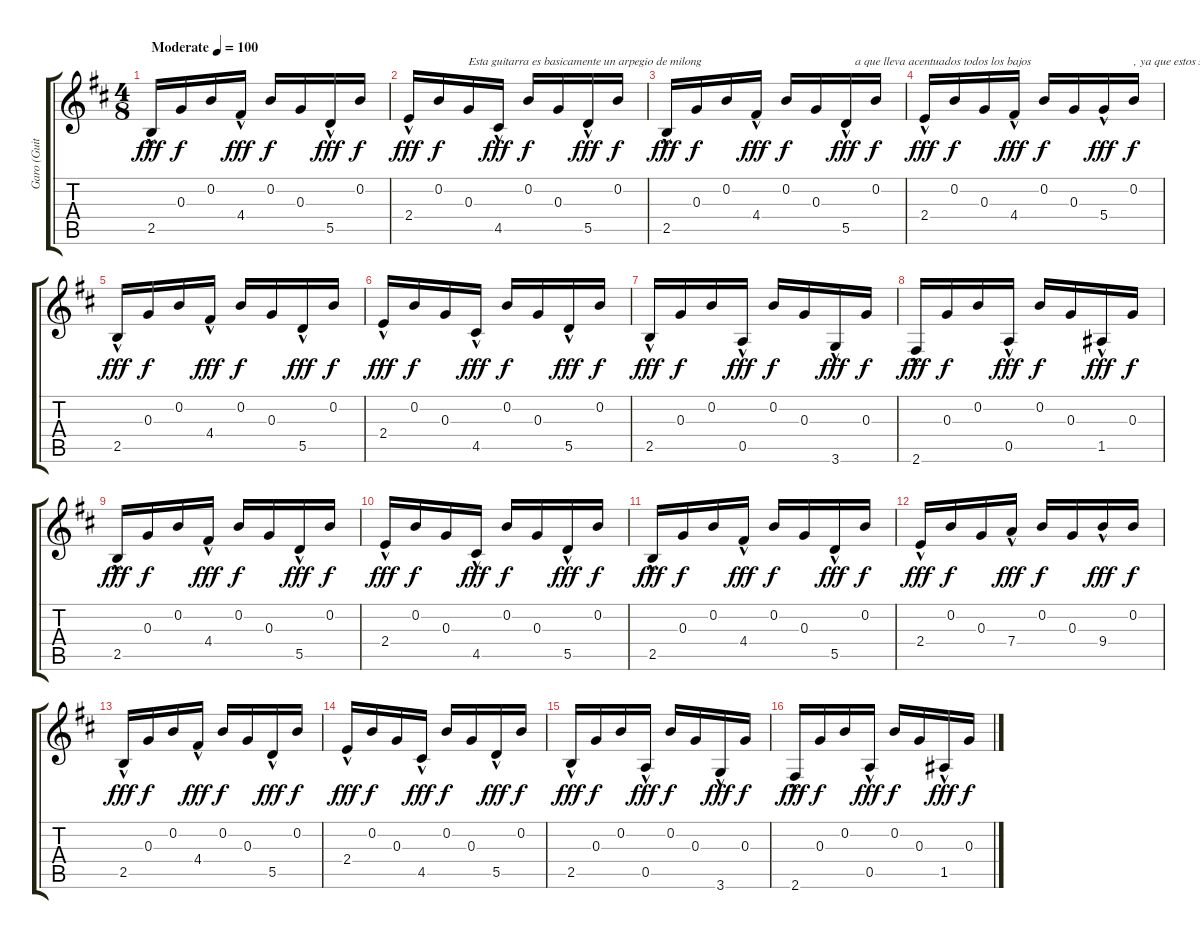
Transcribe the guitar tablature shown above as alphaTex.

\track ("Garo (Guitarra Lider)" "Garo (Guit") {instrument acousticguitarnylon}
\staff {score tabs}
\tuning (E4 B3 G3 D3 A2 E2) {hide}
\ts (4 8)
\tempo (100 "Moderate")
\clef g2
\ks bminor
2.5{hac}.16{dy fff instrument acousticguitarnylon} 0.3.16{dy f} 0.2.16 4.4{hac}.16{dy fff} 0.2.16{dy f} 0.3.16 5.5{hac}.16{dy fff} 0.2.16{dy f} |
2.4{hac}.16{dy fff} 0.2.16{dy f} 0.3.16{txt "Esta guitarra es basicamente un arpegio de milong "} 4.5{hac}.16{dy fff} 0.2.16{dy f} 0.3.16 5.5{hac}.16{dy fff} 0.2.16{dy f} |
2.5{hac}.16{dy fff} 0.3.16{dy f} 0.2.16 4.4{hac}.16{dy fff} 0.2.16{dy f} 0.3.16 5.5{hac}.16{txt "   a que lleva acentuados todos los bajos" dy fff} 0.2.16{dy f} |
2.4{hac}.16{dy fff} 0.2.16{dy f} 0.3.16 4.4{hac}.16{dy fff} 0.2.16{dy f} 0.3.16 5.4{hac}.16{txt "          , ya que estos son los que cantan" dy fff} 0.2.16{dy f} |
2.5{hac}.16{dy fff} 0.3.16{dy f} 0.2.16 4.4{hac}.16{dy fff} 0.2.16{dy f} 0.3.16 5.5{hac}.16{dy fff} 0.2.16{dy f} |
2.4{hac}.16{dy fff} 0.2.16{dy f} 0.3.16 4.5{hac}.16{dy fff} 0.2.16{dy f} 0.3.16 5.5{hac}.16{dy fff} 0.2.16{dy f} |
2.5{hac}.16{dy fff} 0.3.16{dy f} 0.2.16 0.5{hac}.16{dy fff} 0.2.16{dy f} 0.3.16 3.6{hac}.16{dy fff} 0.3.16{dy f} |
2.6{hac}.16{dy fff} 0.3.16{dy f} 0.2.16 0.5{hac}.16{dy fff} 0.2.16{dy f} 0.3.16 1.5{hac}.16{dy fff} 0.3.16{dy f} |
2.5{hac}.16{dy fff} 0.3.16{dy f} 0.2.16 4.4{hac}.16{dy fff} 0.2.16{dy f} 0.3.16 5.5{hac}.16{dy fff} 0.2.16{dy f} |
2.4{hac}.16{dy fff} 0.2.16{dy f} 0.3.16 4.5{hac}.16{dy fff} 0.2.16{dy f} 0.3.16 5.5{hac}.16{dy fff} 0.2.16{dy f} |
2.5{hac}.16{dy fff} 0.3.16{dy f} 0.2.16 4.4{hac}.16{dy fff} 0.2.16{dy f} 0.3.16 5.5{hac}.16{dy fff} 0.2.16{dy f} |
2.4{hac}.16{dy fff} 0.2.16{dy f} 0.3.16 7.4{hac}.16{dy fff} 0.2.16{dy f} 0.3.16 9.4{hac}.16{dy fff} 0.2.16{dy f} |
2.5{hac}.16{dy fff} 0.3.16{dy f} 0.2.16 4.4{hac}.16{dy fff} 0.2.16{dy f} 0.3.16 5.5{hac}.16{dy fff} 0.2.16{dy f} |
2.4{hac}.16{dy fff} 0.2.16{dy f} 0.3.16 4.5{hac}.16{dy fff} 0.2.16{dy f} 0.3.16 5.5{hac}.16{dy fff} 0.2.16{dy f} |
2.5{hac}.16{dy fff} 0.3.16{dy f} 0.2.16 0.5{hac}.16{dy fff} 0.2.16{dy f} 0.3.16 3.6{hac}.16{dy fff} 0.3.16{dy f} |
2.6{hac}.16{dy fff} 0.3.16{dy f} 0.2.16 0.5{hac}.16{dy fff} 0.2.16{dy f} 0.3.16 1.5{hac}.16{dy fff} 0.3.16{dy f}
